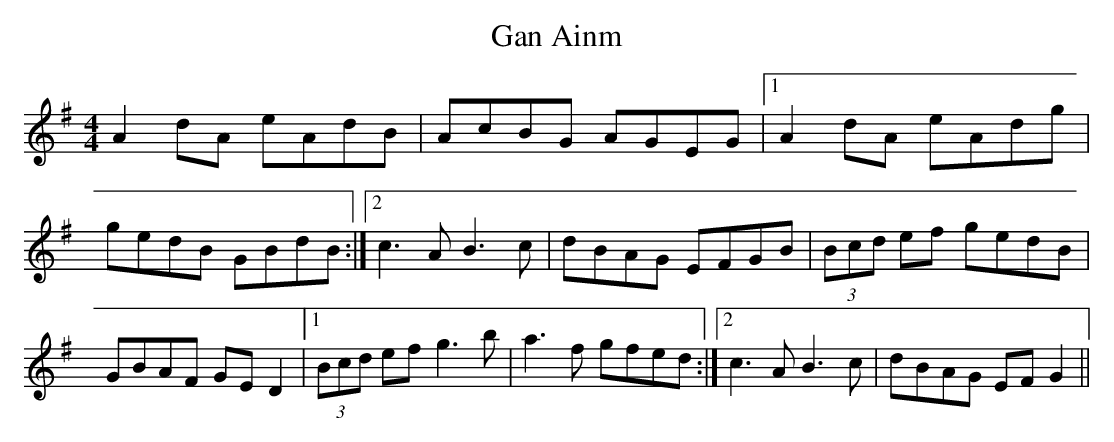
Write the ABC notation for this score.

X:1
T:Gan Ainm
M:4/4
L:1/8
K:G
A2dA eAdB|AcBG AGEG|1 A2dA eAdg|gedB GBdB:|2 c3A B3c|dBAG EFGB|\
(3Bcd ef gedB|GBAF GED2|1 (3Bcd ef g3b|a3f gfed:|2 c3A B3c|dBAG EFG2||
